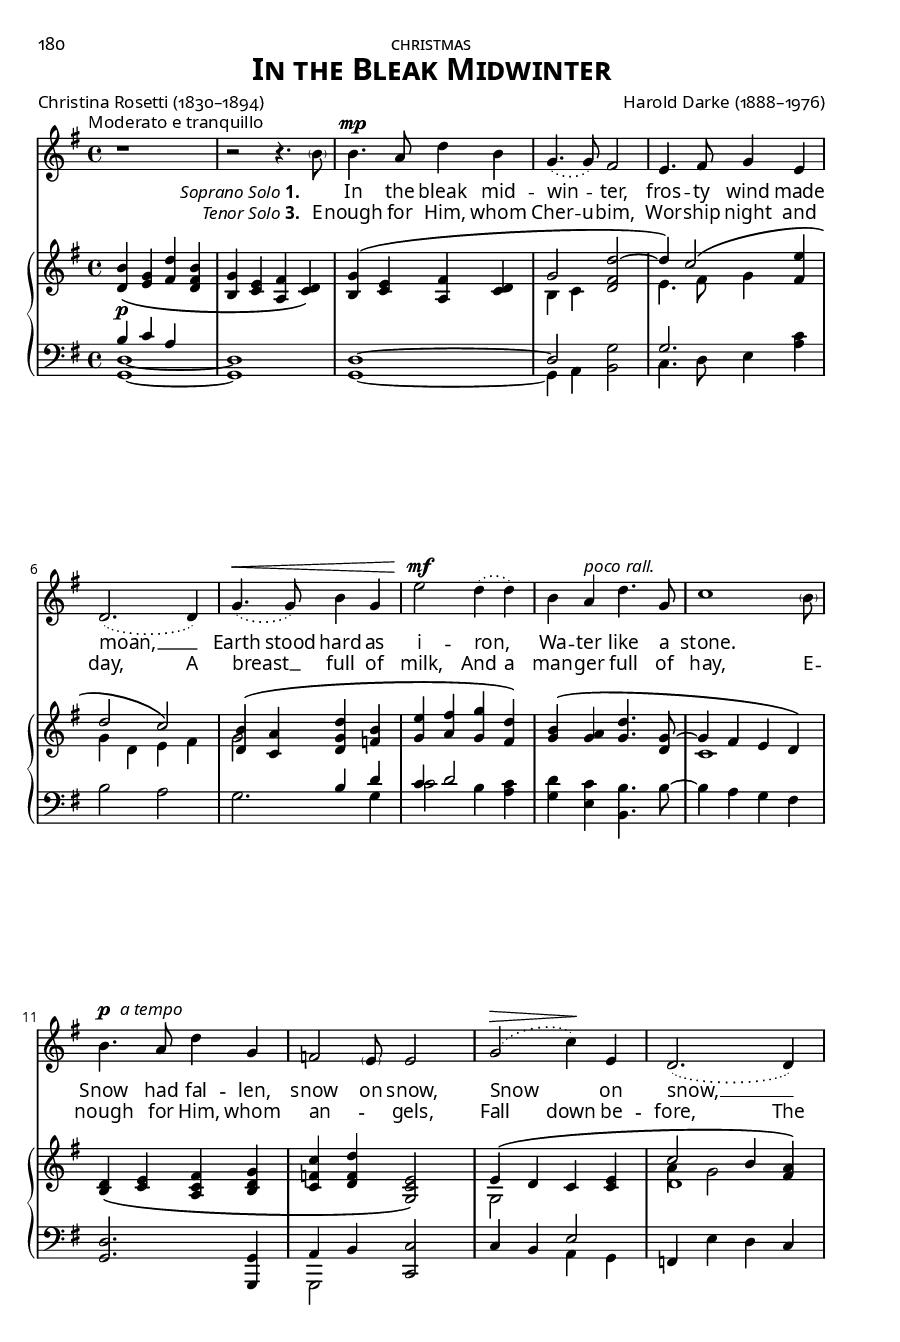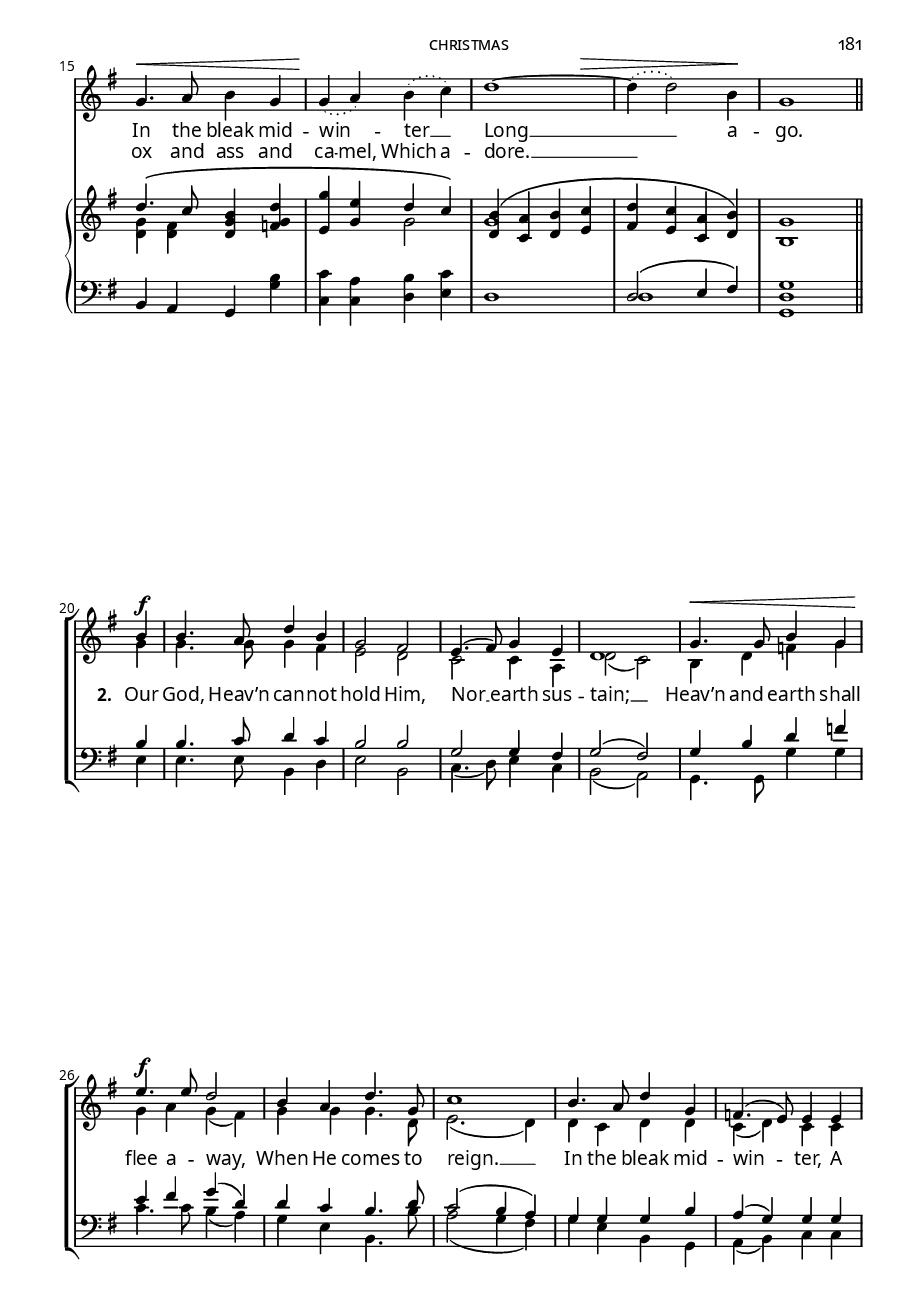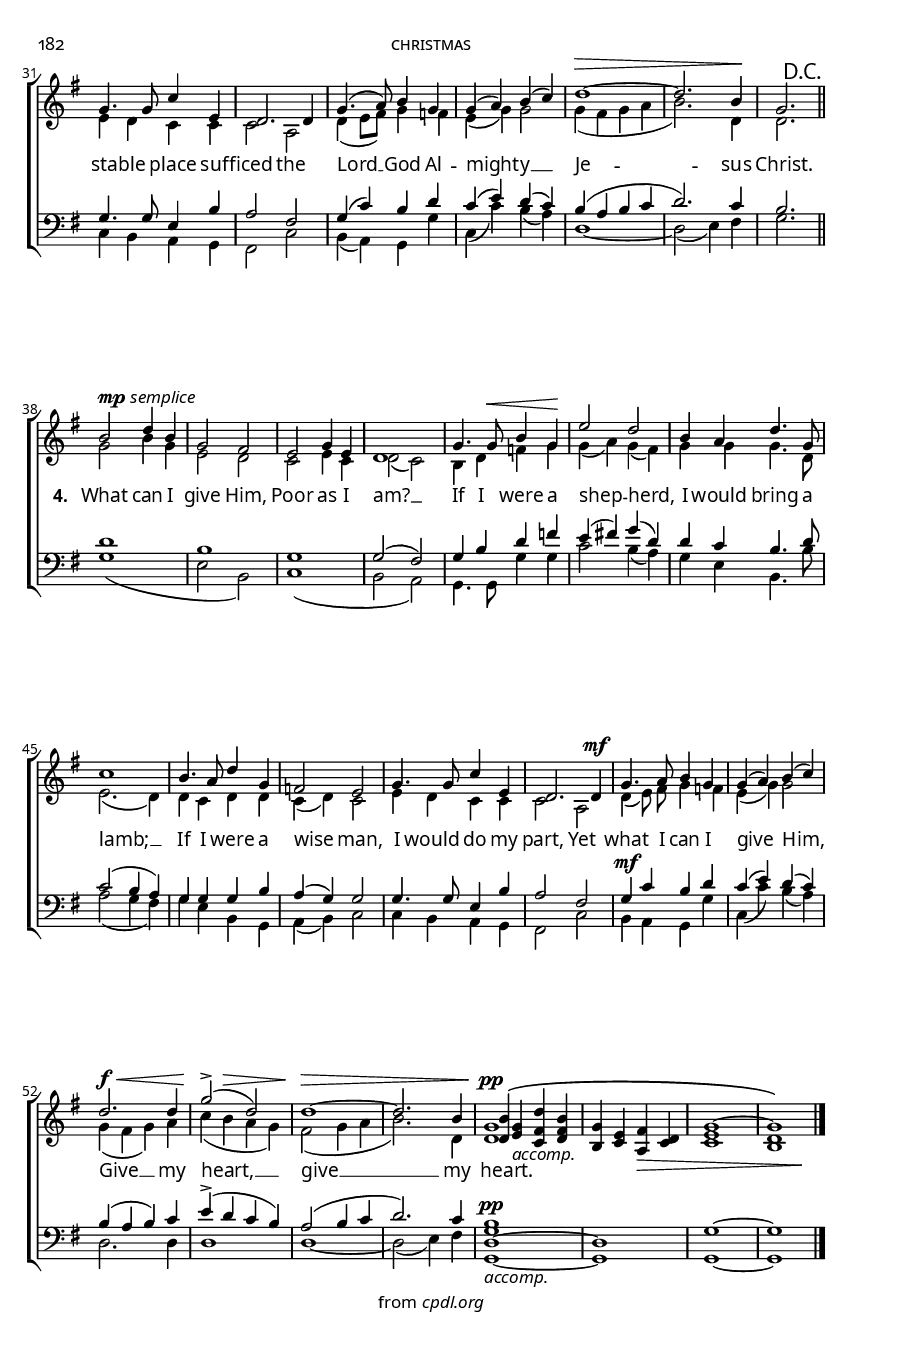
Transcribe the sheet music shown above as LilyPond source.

\version "2.14.2"
\include "util.ly"
\version "2.14.2"
\header {
  title = \markup{\override #'(font-name . "Garamond Premier Pro Semibold"){ \abs-fontsize #15 \smallCapsOldStyle"In the Bleak Midwinter"}}
  poet = \markup\oldStyleNum"Christina Rosetti (1830–1894)"
  composer = \markup\oldStyleNum"Harold Darke (1888–1976)"
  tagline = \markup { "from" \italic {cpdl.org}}
}

\paper {
  %print-all-headers = ##t
  paper-height = 9\in
  paper-width = 6\in
  indent = 0\in
  %system-system-spacing = #'((basic-distance . 10) (padding . 0))
  system-system-spacing =
    #'((basic-distance . 12)
       (minimum-distance . 0)
       (padding . -2)
       (stretchability . 100))
  ragged-last-bottom = ##f
  ragged-bottom = ##f
  two-sided = ##t
  inner-margin = 0.5\in
  outer-margin = 0.25\in
  top-margin = 0.25\in
  bottom-margin = 0.25\in
  first-page-number = #180
  print-first-page-number = ##t
  headerLine = \markup{\override #'(font-name . "Garamond Premier Pro") \smallCapsOldStyle"christmas"}
  oddHeaderMarkup = \markup\fill-line{
     \override #'(font-name . "Garamond Premier Pro")\abs-fontsize #8.5
     \combine 
        \fill-line{"" \on-the-fly #print-page-number-check-first
        \oldStylePageNum""
        }
        \fill-line{\headerLine}
  }
  evenHeaderMarkup = \markup {
     \override #'(font-name . "Garamond Premier Pro")\abs-fontsize #8.5
     \combine
        \on-the-fly #print-page-number-check-first
        \oldStylePageNum""
        \fill-line{\headerLine}
  }
}
#(set-global-staff-size 15) \paper{ #(define fonts (make-pango-font-tree "GoudyOlSt BT" "Garamond Premier Pro" "Garamond Premier Pro" (/ 15 20))) }
global = {
  \key g \major
  \time 4/4
  \autoBeamOff
  \override DynamicLineSpanner #'staff-padding = #0.0
  \override DynamicLineSpanner #'Y-extent = #'(-1 . 1)
}

sopMusic = \relative c'' {
  \oneVoice
  \tempo \markup{\override #'(font-name . "Garamond Premier Pro") "Moderato e tranquillo"}
  r1 |
  r2 r4. \parenthesize b8 |
  b4.^\mp a8 d4 b |
  \slurDotted
  g4.( g8) fis2 |
  e4. fis8 g4 e |
  d2.( d4) |
  
  g4.^\<( g8) b4 g |
  e'2^\mf d4( d) |
  b4 a^\markup\italic"poco rall." d4. g,8 |
  << c1 { s2. s8 \parenthesize b8 }>>|
  b4.^\markup{\dynamic"p"\italic" a tempo"} a8 d4 g, |
  << f2 { s4. \parenthesize e8}>> e2 |
  
  \slurDotted g2(^\> c4)\! e,4 |
  d2.( d4) |
  g4.^\< a8 b4 g |
  g\!( a) b( c) |
  << d1~ {s2. s4^\>}>> |
  d4( d2) b4\! |
  g1 \bar "||" \break
  \slurSolid
  
  %second verse
  \voiceOne
  \partial 4 b4^\f |
  b4. a8 d4 b |
  g2 fis |
  e4.( fis8) g4 e |
  d1 |
  g4.^\< g8 b4 g |
  
  e'4.^\f e8 d2 |
  b4 a d4. g,8 |
  c1 |
  b4. a8 d4 g, |
  f4.( e8) e4 e |
  g4. g8 c4 e,4 |
  
  d2. d4 |
  g4.( a8) b4 g |
  g( a) b( c) |
  d1~^\> |
  d2. b4\! |
  \partial 2. g2.
  \once \override Score.RehearsalMark #'break-visibility = #end-of-line-visible
  \once \override Score.RehearsalMark #'self-alignment-X = #RIGHT \mark "D.C." \bar "||" \break
  
  %Verse 4
  b2^\markup{\dynamic"mp" \italic"semplice"} d4 b |
  g2 fis |
  e2 g4 e |
  d1 |
  g4. g8^\< b4 g\! |
  e'2 d2 |
  b4 a d4. g,8 |
  
  c1 |
  b4. a8 d4 g, |
  f2 e2 |
  g4. g8 c4 e,4 |
  d2. d4^\mf |
  g4. a8 b4 g |
  
  g( a) b( c) |
  d2. d4 |
  g2^>( d) |
  d1~ |
  d2. b4 |
  <b d,>4\( <g e>_\markup\italic"accomp." <d' fis, c> <b fis d> |
  <g b,> <e c> <fis a,>_\> <d c> |
  <g e c>1~ |
  <g d b>1*2/4\) s2\! \bar "|."
}
sopWords = \lyricmode {
  
}

altoMusic = \relative c' {
  s1*19 |
  
  g'4 |
  g4. g8 g4 fis |
  e2 d |
  c c4 a |
  d2( c) |
  b4 d f g |
  
  g a g( fis) |
  g g g4. d8 |
  e2.( d4) |
  d c d d |
  c( d) c c |
  e d c c |
  
  c2 a |
  d4( e8[ fis]) g4 f |
  e( g) g2 |
  g4( fis g a |
  b2.) d,4 |
  d2. \bar "||"
  
  g2 b4 g |
  e2 d |
  c e4 c |
  d2( c) |
  b4 d f g |
  g( a) g( fis) |
  g g g4. d8 |
  
  e2.( d4) |
  d c d d |
  c( d) c2 |
  e4 d c c |
  c2 a |
  d4( e8) fis g4 f |
  
  e( g) g2 |
  g4(^\f^\< fis g) a |
  c(\! b^\> a g) |
  fis2(\> g4 a |
  b2.) d,4 |
  <d g>1^\pp |
}
altoWords = {
  \dropLyricsV
  \set stanza = \markup {\normal-text\italic "Soprano Solo" "1. "}
  \lyricmode {
    _ In the bleak mid -- win -- ter,
    fros -- ty wind made moan, __
    \set ignoreMelismata = ##t
    Earth stood hard as i -- ron, _
    Wa -- ter like a stone. ""
    Snow had fal -- len, snow on snow,
    Snow _ on snow, __ _
    In the bleak mid -- win -- _ ter __ _
    Long __ _ _ a -- go.
    
    \unset ignoreMelismata
    \set stanza = #"2. "
    Our God, Heav’n can -- not hold Him,
    Nor __ earth \set associatedVoice = "tenors"
    sus -- tain; __
    \set associatedVoice = "altos"
    Heav’n and earth shall flee a -- way,
    \set associatedVoice = "sopranos"
    When He comes \set associatedVoice = "altos"
    to reign. __
    
    In the bleak mid -- win -- ter,
    A sta -- ble place suf -- ficed
    the \unset associatedVoice Lord __ God Al -- might -- y __
    Je -- sus Christ.
    
    \set stanza = #"4. "
    \set associatedVoice = "altos"
    What can I give Him,
    Poor as \set associatedVoice = "tenors" I am? __
    If I were a shep -- herd,
    I would bring a lamb; __
    If I were a wise man,
    \set associatedVoice = "altos"
    I would do my part,
    \set associatedVoice = "sopranos"
    Yet "" what I can I give \set associatedVoice = "tenors"
    Him,
    
    Give __ my \set associatedVoice = "basses" heart, __
    give __ \unset associatedVoice my heart.
  }
}
altoWordsII = \lyricmode {
  
}
altoWordsIII = {
  \dropLyricsIV
  \set stanza = \markup {\normal-text\italic "Tenor Solo" "3. "}
  \lyricmode {
    \set ignoreMelismata = ##t
    E -- nough for Him, whom Cher -- u -- bim,
    Wor -- ship night and day,
    A breast __ _ full of milk,
    And a man -- ger full of hay,
    E -- nough for Him, whom an -- _ gels, Fall down be -- fore,
    The ox and ass and ca -- mel, Which a -- dore. __ _
  }
}
altoWordsIV = \lyricmode {} abc = \lyricmode{
\set ignoreMelismata = ##t
  \set stanza = #"4. "
  _ An -- gels and arch -- an -- _ gels May have ga -- thered there _
  Cher -- u -- bim and Ser -- a -- phim _ Throng -- _ ed the air
  But on -- ly His __ _ mo -- _ ther _
  In her maid -- en bliss _
  Wor -- shipped the Be -- lov -- ed with __ _ a __ _ kiss.
}
altoWordsV = \lyricmode {} abc = \lyricmode{
\set ignoreMelismata = ##t
}

tenorMusic = \relative c' {
  s1*19 |
  
  b4 |
  b4. c8 d4 c |
  b2 b |
  g g4 fis |
  g2( fis) |
  g4 b d f |
  
  e fis g( d) |
  d c b4. d8 |
  c2( b4 a) |
  g g g b |
  a( g) g g |
  g4. g8 e4 b' |
  
  a2 fis |
  g4( c) b d |
  c( e) d( c) |
  b( a b c |
  d2.) c4 |
  b2. \bar "||"
  
  %verse 4
  d1 |
  b |
  g |
  g2( fis) |
  g4 b d f |
  e( fis!) g( d) |
  d c b4. d8 |
  
  c2( b4 a) |
  g g g b |
  a( g) g2 |
  g4. g8 e4 b' |
  a2 fis |
  g4^\mf c b d |
  
  c4( e) d( c) |
  b( a b ) c |
  e4^>( d c b) |
  a2( b4 c |
  d2.) c4 |
  b1^\pp
}
tenorWords = \lyricmode {

}

bassMusic = \relative c {
  s1*19 |
  
  e4 |
  e4. e8 b4 d |
  e2 b |
  c4.( d8) e4 c |
  b2( a) |
  g4. g8 g'4 g |
  
  c4. c8 b4( a) |
  g e b4. b'8 |
  a2( g4 fis) |
  g e b g |
  a( b) c c |
  c b a g |
  
  fis2 c' |
  b4( a) g g' |
  c,( c') b( a) |
  d,1~ |
  d2( e4) fis |
  g2. \bar "||"
  
  %verse 4
  g1( |
  e2 b) |
  c1( |
  b2 a) |
  g4. g8 g'4 g |
  c2 b4( a) |
  g e b4. b'8 |
  
  a2( g4 fis) |
  g e b g |
  a( b) c2 |
  c4 b a g |
  fis2 c' |
  b4 a g g' |
  
  c,( c') b( a) |
  d,2. d4 |
  d1 |
  d~ |
  d2( e4) fis |
  << g1 \\
    {\oneVoice<d g,>1~_\markup\italic"accomp." | q | <g g,>~ | q} >> \bar "|."
}
bassWords = \lyricmode {

}

pianoRH = \relative c'' {
  <b d,>4\(_\p <g e> <fis d'> <b fis d> |
  <g b,> <e c> <fis a,> <d c>\) |
  << {<g b,>\( <e c> <fis a,> <d c> |
     g2 <d fis d'>2~ |
     d'4\) c2\( <e fis,>4 | d2 c\) } \\
     {s1 |
      b,4 c s2 | 
      e4. fis8 g4 s | g d e fis } >> |
     
  << {<b d,>4\( <a c,> <d g, d> <b f> | <e g,> <fis a,> <g g,> <d fis,>\)} \\
     {g,2 s | s1} >> |
  << {<b g>4\( <a g> <d g,>4. <g, d>8~ | g4 fis e d\) } \\
     {s1 | c1} >> |
  <d b>4\( <e c> <fis c a> <g d b> |
  <c f, c> <d f, d> <e, c g>2\) |
  
  << {e4\( d c <e c> |
      c'2 b4 <a fis>\) |
      d4.\( c8 <b g d>4 <d g, f> |
      <g e,> <e g,> d c\) |
      <b d,>\( <a c,> <b d,> <c e,> |
      <d fis,> <c e,> <a c,> <b d,>\) } \\
     {g,2 s |
      a'4 g2 s4 |
      <g d>4 <fis d> s2 |
      s2 g2 |
      g1 |
      s1 } \\
     {\voiceTwo s1 d1} >> |
  <g b,>1 \bar "||"
}

pianoLH = \relative c' {
  << {b4 c a s | s1} \\
     {<d, g,>1~ | q} >> |
  << {d1~ | d2 s2 | g2. s4 } \\
     {g,1~| g4 a <b g'>2 | c4. d8 e4 <a c> } >> |
  b2 a |
  
  << {s2 b4 d4 | c4 d2 s4 } \\
            {g,2. g4| c2 b4 <c a>} >>
  <d g,> <c e,> <b b,>4. b8~ |
  b4 a g fis |
  <d g,>2. <g, g,>4 |
  << {a4 b} \\ {g,2} >> <c c'>2 |
  
  c'4 b << {e2} \\ {a,4 g} >> |
  f e' d c |
  b a g <g' b> |
  <c c,> <a c,> <b d,> <c e,> |
  d,1 |
  << {d2\( e4 fis\)} \\ {d1} >> |
  <g d g,>1 \bar "||"
}

\score {
  <<
   \new ChoirStaff <<
    \new Staff = women <<
      \new Voice = "sopranos" { \voiceOne << \global \sopMusic >> }
      \new Voice = "altos" { \voiceTwo << \global \altoMusic >> }
    >>
   \new Staff = men <<
      \clef bass
      \new Voice = "tenors" { \voiceOne << \global \tenorMusic >> }
      \new Voice = "basses" { \voiceTwo << \global \bassMusic >> }
    >>
    \new Lyrics \with { alignAboveContext = #"women" \override VerticalAxisGroup #'nonstaff-relatedstaff-spacing = #'((basic-distance . 1))} \lyricsto "sopranos" \sopWords
    \new Lyrics = "altosV"  \with { alignBelowContext = #"women" } \lyricsto "sopranos" \altoWordsV
    \new Lyrics = "altosIV"  \with { alignBelowContext = #"women" } \lyricsto "sopranos" \altoWordsIV
    \new Lyrics = "altosIII"  \with { alignBelowContext = #"women" } \lyricsto "sopranos" \altoWordsIII
    \new Lyrics = "altosII"  \with { alignBelowContext = #"women" } \lyricsto "sopranos" \altoWordsII
    \new Lyrics = "altos"  \with { alignBelowContext = #"women" \override VerticalAxisGroup #'nonstaff-relatedstaff-spacing = #'((basic-distance . 1))} \lyricsto "sopranos" \altoWords
    \new Lyrics \with { alignAboveContext = #"men" \override VerticalAxisGroup #'nonstaff-relatedstaff-spacing = #'((basic-distance . 1)) } \lyricsto "tenors" \tenorWords
    \new Lyrics \with { alignBelowContext = #"men" \override VerticalAxisGroup #'nonstaff-relatedstaff-spacing = #'((basic-distance . 1)) } \lyricsto "basses" \bassWords
  >>
    \new PianoStaff << \new Staff { \new Voice { \global \pianoRH } } \new Staff { \clef "bass" \global \pianoLH } >>
  >>
  \layout {
%6.14 \context {\Lyrics\override LyricText #'font-size = #0.9 }
    \context {
      \Score
      \override SpacingSpanner #'base-shortest-duration = #(ly:make-moment 1 4)
      %\override SpacingSpanner #'common-shortest-duration = #(ly:make-moment 1 2)
    }
    \context {
      % Remove all empty staves
      \Staff \RemoveEmptyStaves \override VerticalAxisGroup #'remove-first = ##t
    }
    \context {
      \Lyrics
      \override LyricText #'X-offset = #center-on-word
    }
  }
}

